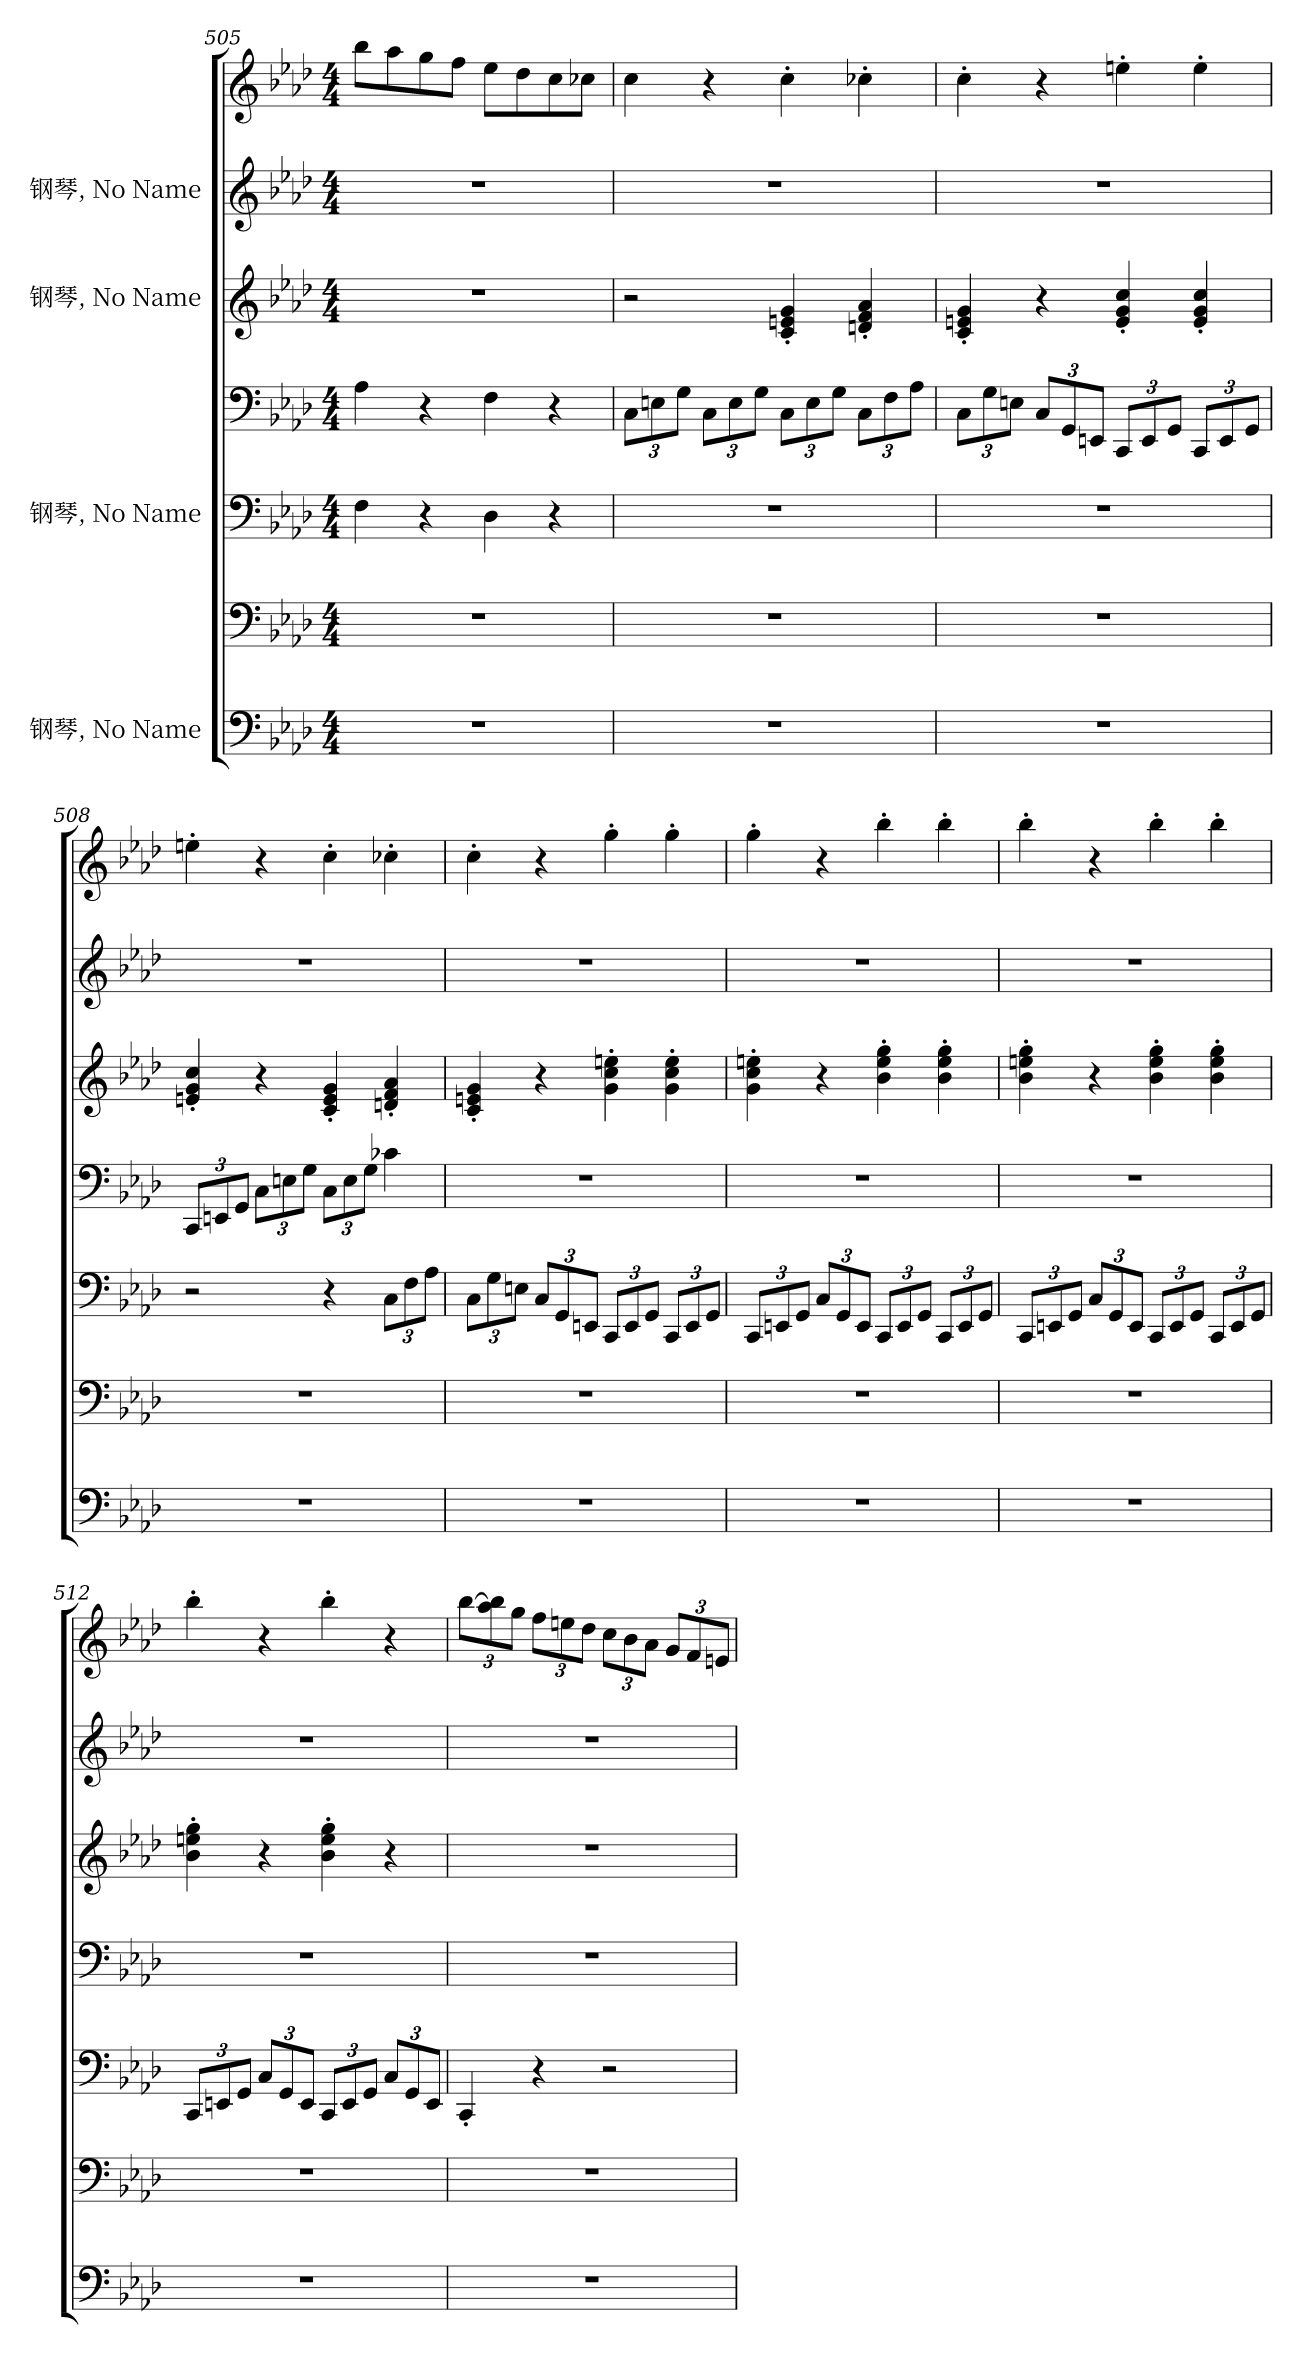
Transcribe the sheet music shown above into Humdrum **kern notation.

**kern	**kern	**kern	**kern	**kern	**kern	**kern
*part4	*part4	*part3	*part3	*part2	*part1	*part1
*staff7	*staff6	*staff5	*staff4	*staff3	*staff2	*staff1
*I"钢琴, No Name	*	*I"钢琴, No Name	*	*I"钢琴, No Name	*I"钢琴, No Name	*
*clefF4	*clefF4	*clefF4	*clefF4	*clefG2	*clefG2	*clefG2
*k[b-e-a-d-]	*k[b-e-a-d-]	*k[b-e-a-d-]	*k[b-e-a-d-]	*k[b-e-a-d-]	*k[b-e-a-d-]	*k[b-e-a-d-]
*M4/4	*M4/4	*M4/4	*M4/4	*M4/4	*M4/4	*M4/4
=505	=505	=505	=505	=505	=505	=505
1r	1r	4F\	4A-\	1r	1r	8bb-\L
.	.	.	.	.	.	8aa-\
.	.	4r	4r	.	.	8gg\
.	.	.	.	.	.	8ff\J
.	.	4D-\	4F\	.	.	8ee-\L
.	.	.	.	.	.	8dd-\
.	.	4r	4r	.	.	8cc\
*	*	*	*	*	*	*MM201
.	.	.	.	.	.	8cc-X\J
=506	=506	=506	=506	=506	=506	=506
*	*	*	*Xbrackettup	*	*	*
*	*	*	*	*	*	*MM203
1r	1r	1r	12C\L	2r	1r	4cc\
.	.	.	12En\	.	.	.
.	.	.	12G\J	.	.	.
.	.	.	12C\L	.	.	4r
.	.	.	12E\	.	.	.
.	.	.	12G\J	.	.	.
*	*	*	*	*	*	*MM201
.	.	.	12C\L	4c/' 4en/' 4g/'	.	4cc'\
.	.	.	12E\	.	.	.
.	.	.	12G\J	.	.	.
.	.	.	12C\L	4dn/' 4f/' 4a-/'	.	4cc-X'\
.	.	.	12F\	.	.	.
.	.	.	12A-\J	.	.	.
!!LO:PB:g=z
=507	=507	=507	=507	=507	=507	=507
*	*	*	*	*	*	*MM203
1r	1r	1r	12C\L	4c/' 4en/' 4g/'	1r	4cc'\
.	.	.	12G\	.	.	.
.	.	.	12En\J	.	.	.
.	.	.	12C/L	4r	.	4r
.	.	.	12GG/	.	.	.
.	.	.	12EEn/J	.	.	.
*	*	*	*	*	*	*MM201
.	.	.	12CC/L	4e/' 4g/' 4cc/'	.	4een'\
.	.	.	12EE/	.	.	.
.	.	.	12GG/J	.	.	.
.	.	.	12CC/L	4e/' 4g/' 4cc/'	.	4ee'\
.	.	.	12EE/	.	.	.
.	.	.	12GG/J	.	.	.
=508	=508	=508	=508	=508	=508	=508
*	*	*	*	*	*	*MM203
1r	1r	2r	12CC/L	4en/' 4g/' 4cc/'	1r	4een'\
.	.	.	12EEn/	.	.	.
.	.	.	12GG/J	.	.	.
.	.	.	12C\L	4r	.	4r
.	.	.	12En\	.	.	.
.	.	.	12G\J	.	.	.
*	*	*	*	*	*	*MM201
.	.	4r	12C\L	4c/' 4e/' 4g/'	.	4cc'\
.	.	.	12E\	.	.	.
.	.	.	12G\J	.	.	.
*	*	*Xbrackettup	*	*	*	*
.	.	12C\L	4c-X\	4dn/' 4f/' 4a-/'	.	4cc-X'\
.	.	12F\	.	.	.	.
.	.	12A-\J	.	.	.	.
!!LO:PB:g=z
=509	=509	=509	=509	=509	=509	=509
*	*	*	*	*	*	*MM203
1r	1r	12C\L	1r	4c/' 4en/' 4g/'	1r	4cc'\
.	.	12G\	.	.	.	.
.	.	12En\J	.	.	.	.
.	.	12C/L	.	4r	.	4r
.	.	12GG/	.	.	.	.
.	.	12EEn/J	.	.	.	.
*	*	*	*	*	*	*MM201
.	.	12CC/L	.	4g\' 4cc\' 4een\'	.	4gg'\
.	.	12EE/	.	.	.	.
.	.	12GG/J	.	.	.	.
.	.	12CC/L	.	4g\' 4cc\' 4ee\'	.	4gg'\
.	.	12EE/	.	.	.	.
.	.	12GG/J	.	.	.	.
=510	=510	=510	=510	=510	=510	=510
*	*	*	*	*	*	*MM203
1r	1r	12CC/L	1r	4g\' 4cc\' 4een\'	1r	4gg'\
.	.	12EEn/	.	.	.	.
.	.	12GG/J	.	.	.	.
.	.	12C/L	.	4r	.	4r
.	.	12GG/	.	.	.	.
.	.	12EE/J	.	.	.	.
*	*	*	*	*	*	*MM201
.	.	12CC/L	.	4b-\' 4ee\' 4gg\'	.	4bb-'\
.	.	12EE/	.	.	.	.
.	.	12GG/J	.	.	.	.
.	.	12CC/L	.	4b-\' 4ee\' 4gg\'	.	4bb-'\
.	.	12EE/	.	.	.	.
.	.	12GG/J	.	.	.	.
!!LO:PB:g=z
=511	=511	=511	=511	=511	=511	=511
*	*	*	*	*	*	*MM203
1r	1r	12CC/L	1r	4b-\' 4een\' 4gg\'	1r	4bb-'\
.	.	12EEn/	.	.	.	.
.	.	12GG/J	.	.	.	.
.	.	12C/L	.	4r	.	4r
.	.	12GG/	.	.	.	.
.	.	12EE/J	.	.	.	.
*	*	*	*	*	*	*MM201
.	.	12CC/L	.	4b-\' 4ee\' 4gg\'	.	4bb-'\
.	.	12EE/	.	.	.	.
.	.	12GG/J	.	.	.	.
.	.	12CC/L	.	4b-\' 4ee\' 4gg\'	.	4bb-'\
.	.	12EE/	.	.	.	.
.	.	12GG/J	.	.	.	.
=512	=512	=512	=512	=512	=512	=512
*	*	*	*	*	*	*MM203
1r	1r	12CC/L	1r	4b-\' 4een\' 4gg\'	1r	4bb-'\
.	.	12EEn/	.	.	.	.
.	.	12GG/J	.	.	.	.
.	.	12C/L	.	4r	.	4r
.	.	12GG/	.	.	.	.
.	.	12EE/J	.	.	.	.
*	*	*	*	*	*	*MM203
.	.	12CC/L	.	4b-\' 4ee\' 4gg\'	.	4bb-'\
.	.	12EE/	.	.	.	.
.	.	12GG/J	.	.	.	.
.	.	12C/L	.	4r	.	4r
.	.	12GG/	.	.	.	.
.	.	12EE/J	.	.	.	.
=513	=513	=513	=513	=513	=513	=513
*	*	*	*	*	*	*Xbrackettup
*	*	*	*	*	*	*MM203
1r	1r	4CC'/	1r	1r	1r	[12bb-\L
.	.	.	.	.	.	12aa-\ 12bb-\]
.	.	.	.	.	.	12gg\J
.	.	4r	.	.	.	12ff\L
.	.	.	.	.	.	12een\
.	.	.	.	.	.	12dd-\J
.	.	2r	.	.	.	12cc\L
.	.	.	.	.	.	12b-\
.	.	.	.	.	.	12a-\J
.	.	.	.	.	.	12g/L
.	.	.	.	.	.	12f/
.	.	.	.	.	.	12en/J
=	=	=	=	=	=	=
*-	*-	*-	*-	*-	*-	*-
